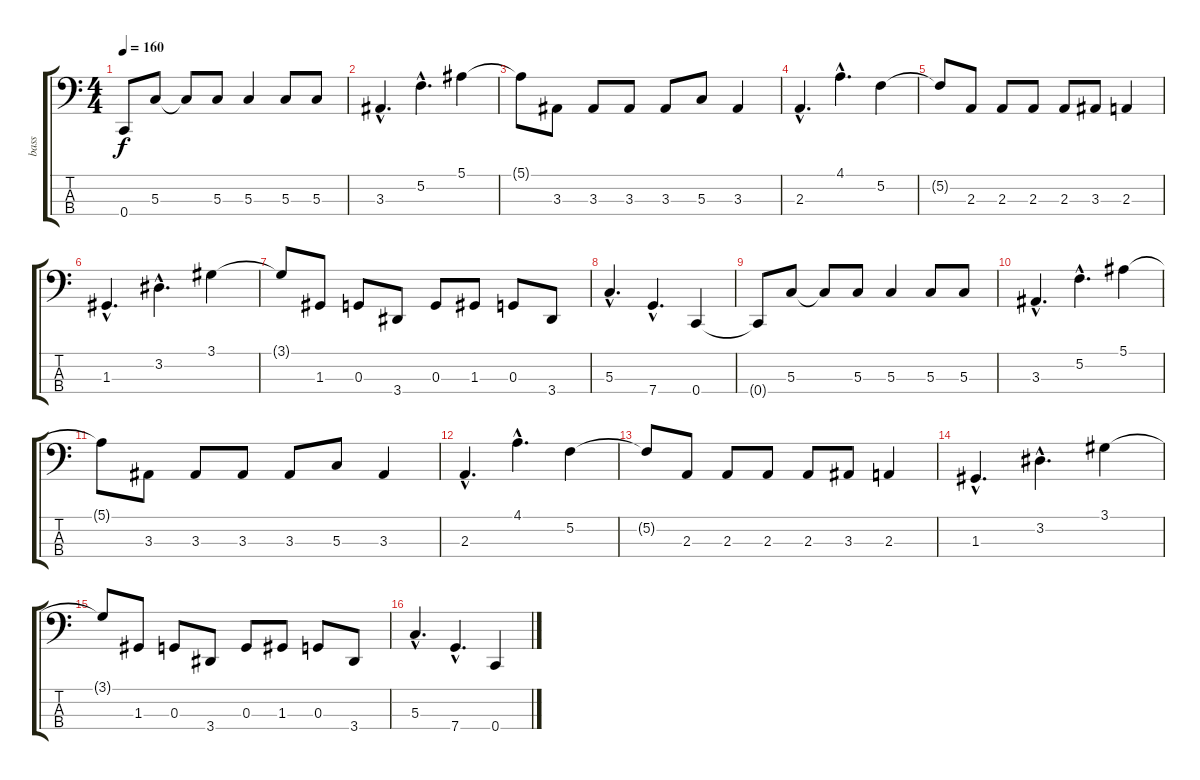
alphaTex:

\track ("bass" "bass") {instrument electricbasspick}
\staff {score tabs}
\tuning (F2 C2 G1 C1) {hide}
\ts (4 4)
\tempo 160
\clef f4
\ks c
0.4{t}.8{dy f} 5.3.8 5.3{t}.8 5.3.8 5.3.4 5.3.8 5.3.8 |
3.3{hac}.4{d} 5.2{hac}.4{d} 5.1.4 |
5.1{t}.8 3.3.8 3.3.8 3.3.8 3.3.8 5.3.8 3.3.4 |
2.3{hac}.4{d} 4.1{hac}.4{d} 5.2.4 |
5.2{t}.8 2.3.8 2.3.8 2.3.8 2.3.8 3.3.8 2.3.4 |
1.3{hac}.4{d} 3.2{hac}.4{d} 3.1.4 |
3.1{t}.8 1.3.8 0.3.8 3.4.8 0.3.8 1.3.8 0.3.8 3.4.8 |
5.3{hac}.4{d} 7.4{hac}.4{d} 0.4.4 |
0.4{t}.8 5.3.8 5.3{t}.8 5.3.8 5.3.4 5.3.8 5.3.8 |
3.3{hac}.4{d} 5.2{hac}.4{d} 5.1.4 |
5.1{t}.8 3.3.8 3.3.8 3.3.8 3.3.8 5.3.8 3.3.4 |
2.3{hac}.4{d} 4.1{hac}.4{d} 5.2.4 |
5.2{t}.8 2.3.8 2.3.8 2.3.8 2.3.8 3.3.8 2.3.4 |
1.3{hac}.4{d} 3.2{hac}.4{d} 3.1.4 |
3.1{t}.8 1.3.8 0.3.8 3.4.8 0.3.8 1.3.8 0.3.8 3.4.8 |
5.3{hac}.4{d} 7.4{hac}.4{d} 0.4.4
